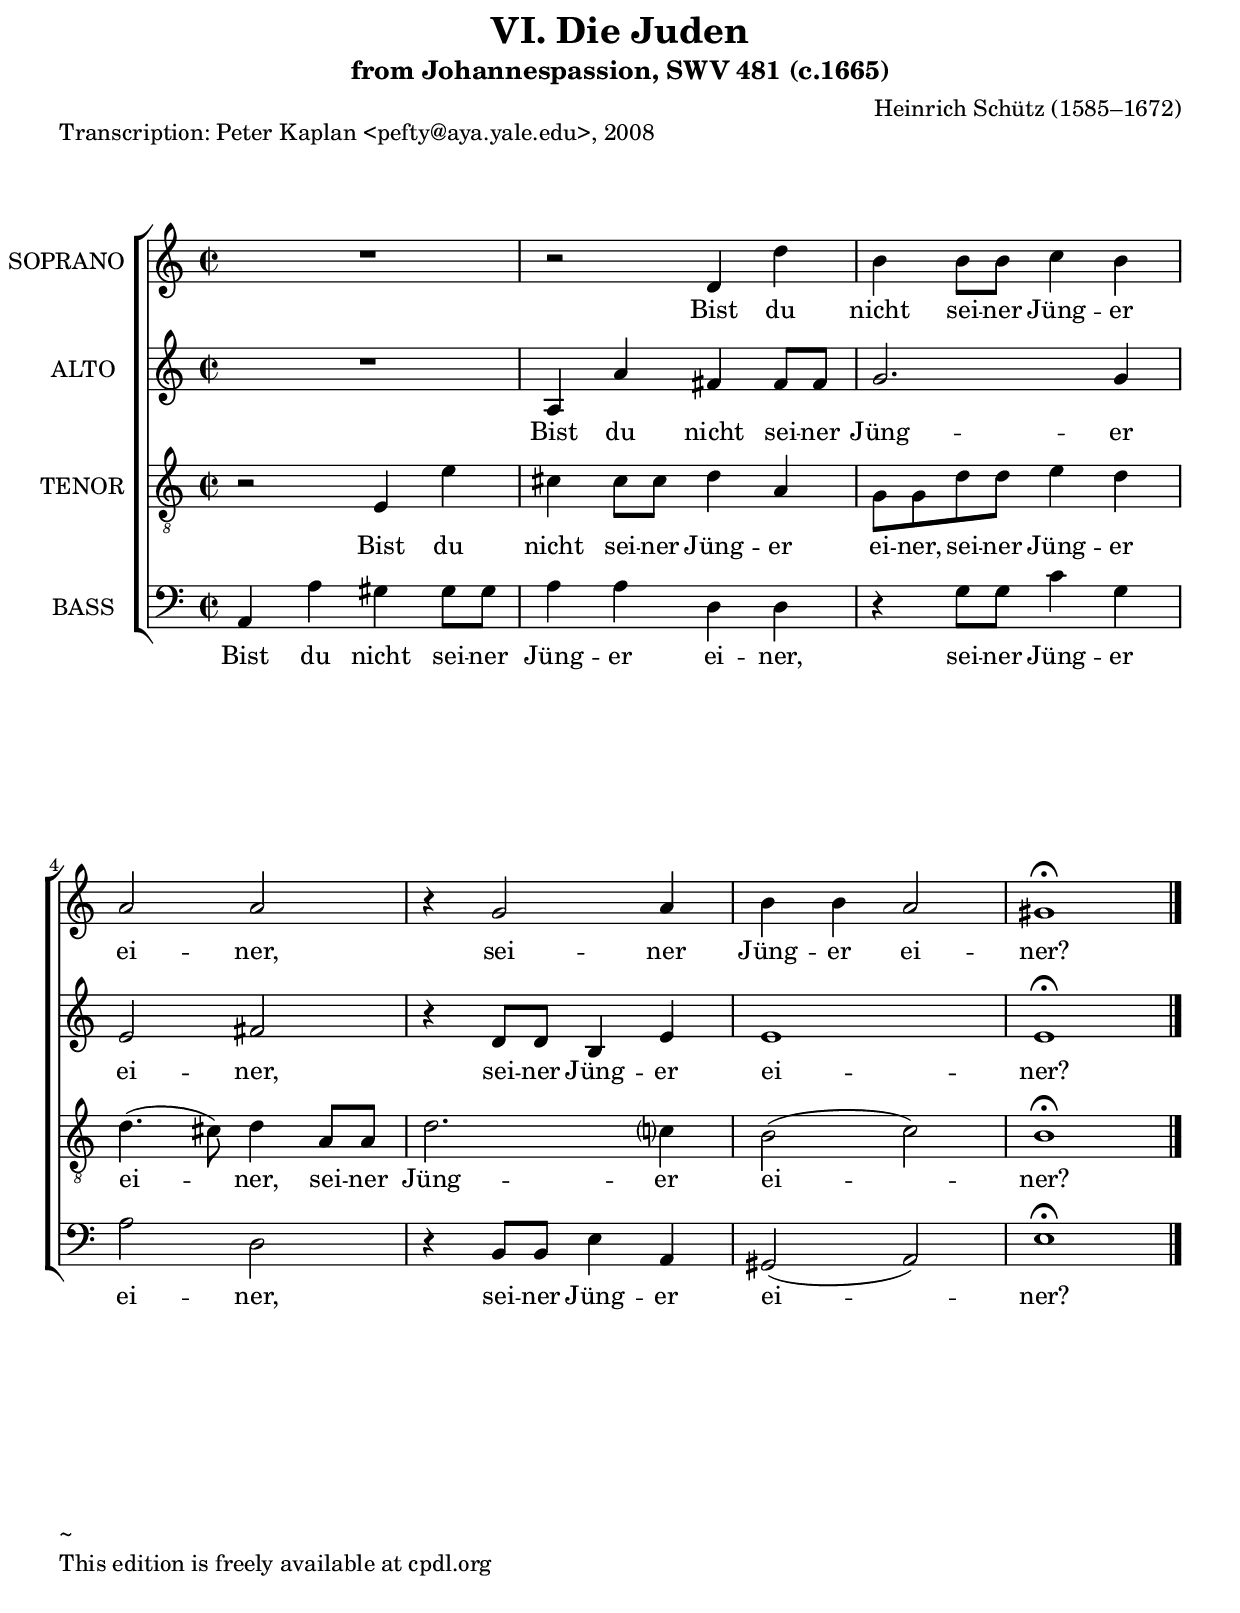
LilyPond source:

     \version "2.10.10"
\paper {
  between-system-space = 2.0\cm
  between-system-padding = #1
  ragged-bottom=##f
  ragged-last-bottom=##f
  bottom-margin = 2.0\cm
  top-margin = 0.1\cm
%  system-count = #6
  systemSeparatorMarkup = ""
}
\header {
    title = "VI. Die Juden"
    subtitle = "from Johannespassion, SWV 481 (c.1665)"
    composer = "Heinrich Schütz (1585–1672)"
    date = "1623"
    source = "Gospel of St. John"
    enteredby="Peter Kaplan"
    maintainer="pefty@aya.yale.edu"
    piece ="Transcription: Peter Kaplan <pefty@aya.yale.edu>, 2008"
    texidoc = "

Translation of text:
Jesus of Nazareth."
}

     \score { 
      <<
        \new ChoirStaff <<
        \new Staff = CantusOne <<
               {  
      <<
     \override Stem #'neutral-direction = #up 

        \clef treble
        \key a \minor 
        \new Voice = "CantusOne" {
     \override NoteHead #'style = #'baroque
        \set Staff.midiInstrument = "synth voice"
        \set Staff.vocalName = "SOPRANO "

\time 2/2 
R1
r2 d'4 d''
b'4 b'8 b' c''4 b'
a'2 a'
% measure 5
r4 g'2 a'4
b'4 b' a'2
gis'1\fermata
\bar "|."
}
>>
}

>>

\new Lyrics 
\lyricsto "CantusOne"
        { 

Bist du 
nicht sei -- ner Jüng -- er
ei -- ner,
   sei -- ner
Jüng -- er ei --
ner?
}



        \new Staff = Altus <<
               {  
      <<
     \override Stem #'neutral-direction = #up 

        \clef treble
        \key a \minor 
        \new Voice = "Altus" {
     \override NoteHead #'style = #'baroque
        \set Staff.midiInstrument = "synth voice"
        \set Staff.vocalName = "ALTO "

\time 2/2 
R1
a4 a' fis' fis'8 fis'
g'2. g'4
e'2 fis'
% measure 5
r4 d'8 d' b4 e'
e'1
e'1\fermata
\bar "|."
}
>>
}

>>

\new Lyrics 
\lyricsto "Altus"
        { 

Bist du nicht sei -- ner 
Jüng -- er
ei -- ner,
   sei -- ner Jüng -- er 
ei --
ner?
}


        \new Staff = Tenor <<
               {  
      <<
     \override Stem #'neutral-direction = #up 

        \clef "G_8"
        \key a \minor 
        \new Voice = "Tenor" {
     \override NoteHead #'style = #'baroque
        \set Staff.midiInstrument = "synth voice"
        \set Staff.vocalName = "TENOR "

\time 2/2 
r2 e4 e'
cis'4 cis'8 cis' d'4 a
g8 g d' d' e'4 d'
d'4.( cis'8) d'4 a8 a
% measure 5
d'2. c'?4
b2( c')
b1\fermata
\bar "|."
}
>>
}

>>

\new Lyrics 
\lyricsto "Tenor"
        { 
Bist du 
nicht sei -- ner Jüng -- er
ei -- ner, sei -- ner Jüng -- er 
ei -- ner, sei -- ner 
Jüng -- er 
ei --
ner?

}


        \new Staff = Bassus <<
               {  
      <<
     \override Stem #'neutral-direction = #up 

        \clef bass
        \key a \minor 
        \new Voice = "Bassus" {
     \override NoteHead #'style = #'baroque
        \set Staff.midiInstrument = "synth voice"
        \set Staff.vocalName = "BASS "

\time 2/2 
a,4 a gis gis8 gis
a4 a d d
r4 g8 g c'4 g
a2 d
% measure 5
r4 b,8 b, e4 a,
gis,2( a,)
e1\fermata
\bar "|."
}
>>
}

>>

\new Lyrics 
\lyricsto "Bassus"
        { 
Bist du nicht sei -- ner 
Jüng -- er ei -- ner, 
   sei -- ner Jüng -- er 
ei -- ner, 
   sei -- ner Jüng -- er 
ei --
ner?
}


>>


>>
   






%{
\midi { 
\context { 
\Score 
tempoWholesPerMinute = #(ly:make-moment 72 2) 
} 
} 
%}







     }
\layout { 
         \context { 
          \Staff \consists "Horizontal_bracket_engraver" 
          }
         }
\markup{\column{\line{ ~ } \line{This edition is freely available at cpdl.org}} 
} 



















